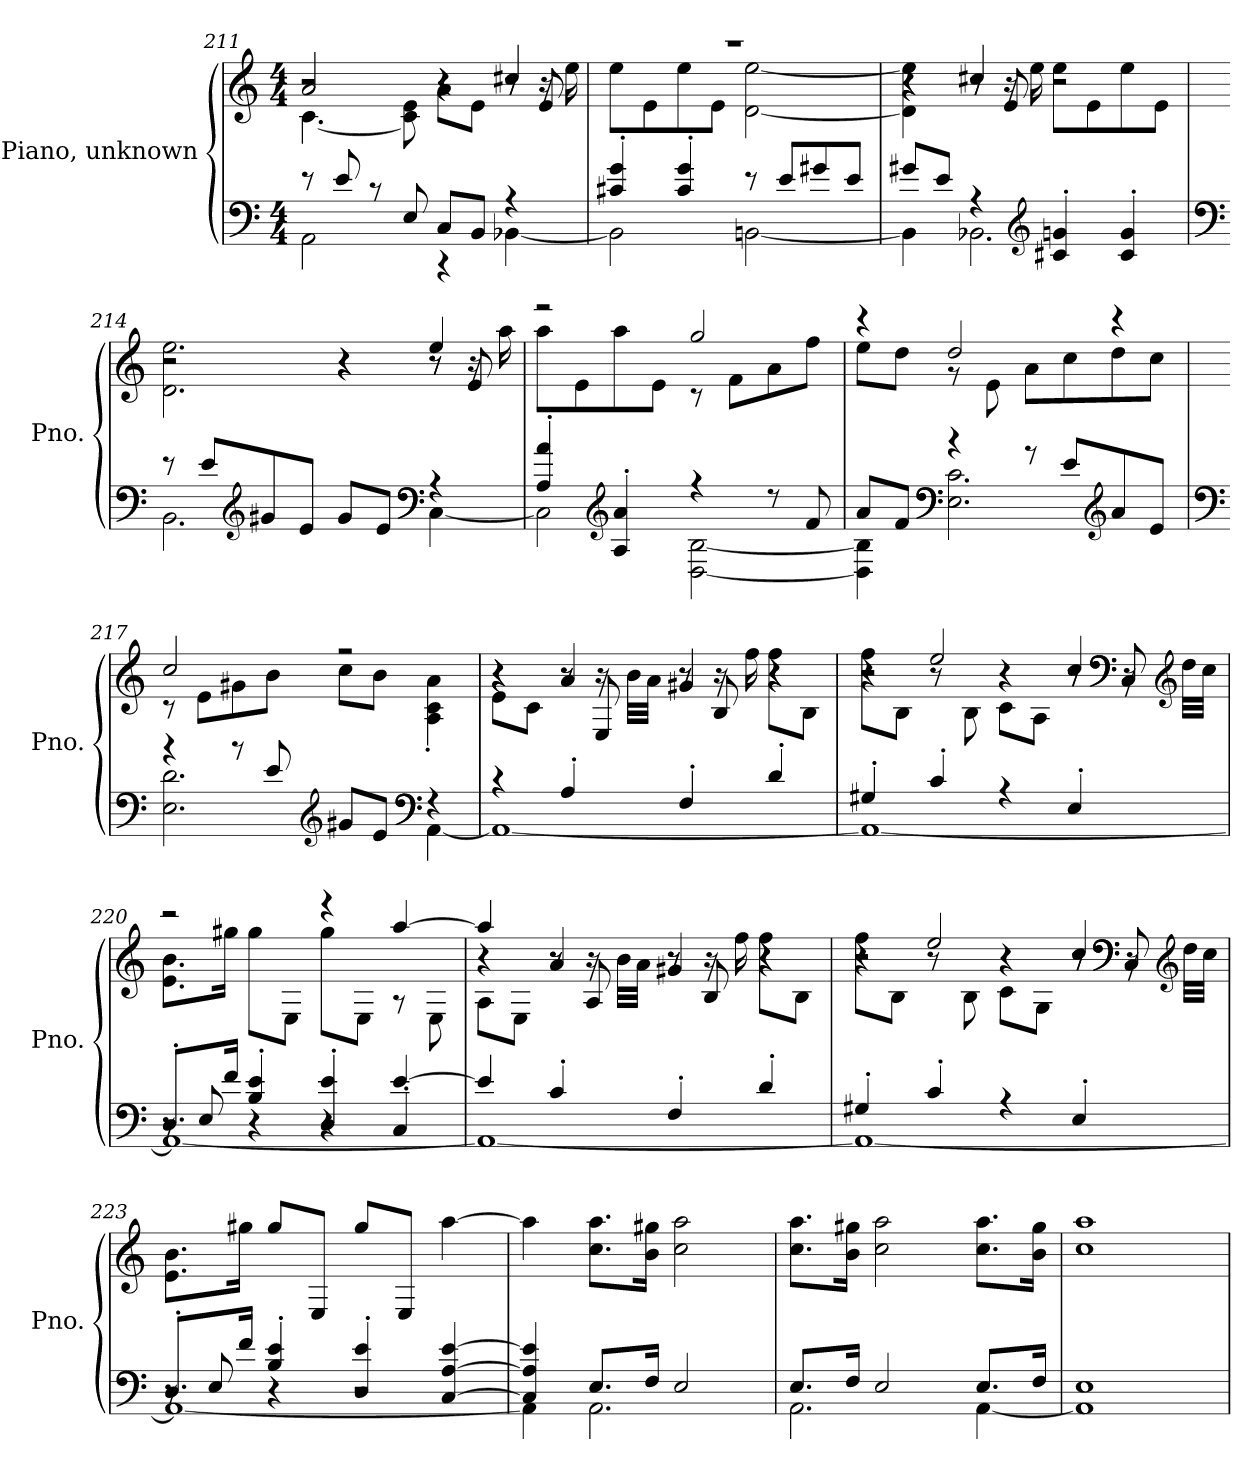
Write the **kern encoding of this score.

**kern	**kern
*part1	*part1
*staff2	*staff1
*I"Piano, unknown	*
*I'Pno.	*
*clefF4	*clefG2
*k[]	*k[]
*M4/4	*M4/4
=211	=211
*^	*^
*	*	*	*^
8r	2AA\	2a/	[4.c\	2r
8e/	.	.	.	.
8r	.	.	.	.
8E/	.	.	8c\] 8e\	.
8C/L	4r	4r	8a\L	4r
8BB/J	.	.	8e\J	.
4r	[4BB-X\	4cc#X/	8r	8r
.	.	.	16r	8e/
.	.	.	16ee\	.
*	*	*	*v	*v
=212	=212	=212	=212
4c#X/' 4g/'	2BB-\]	1r	8ee\L
.	.	.	8e\
4c#/' 4g/'	.	.	8ee\
.	.	.	8e\J
8r	[2BBn\	.	[2d\ [2ee\
8e/L	.	.	.
8g#X/	.	.	.
8e/J	.	.	.
!!LO:LB:g=z
=213	=213	=213	=213
*	*	*	*^
8g#X/L	4BB\]	4r	4d\] 4ee\]	4r
8e/J	.	.	.	.
4r	2.BB-X\	4cc#X/	8r	8r
.	.	.	16r	8e/
.	.	.	16ee\	.
*clefG2	*	*	*	*
4c#X/' 4gn/'	.	2r	8ee\L	2r
.	.	.	8e\	.
4c#/' 4g/'	.	.	8ee\	.
.	.	.	8e\J	.
=214	=214	=214	=214	=214
*clefF4	*	*	*	*
8r	2.BB\	2r	2.d\ 2.ee\	2r
8e/L	.	.	.	.
*clefG2	*	*	*	*
8g#X/	.	.	.	.
8e/J	.	.	.	.
8g#/L	.	4r	.	4r
8e/J	.	.	.	.
*clefF4	*	*	*	*
4r	[4C\	4ee/	8r	8r
.	.	.	16r	8e/
.	.	.	16aa\	.
*	*	*	*v	*v
=215	=215	=215	=215
4A/' 4a/'	2C\]	2r	8aa\L
.	.	.	8e\
*clefG2	*	*	*
4A/' 4a/'	.	.	8aa\
.	.	.	8e\J
4r	[2D\ [2B\	2gg/	8r
.	.	.	8f\L
8r	.	.	8a\
8f/	.	.	8ff\J
!!LO:LB:g=z	!!
=216	=216	=216	=216
8a/L	4D\] 4B\]	4r	8ee\L
8f/J	.	.	8dd\J
*clefF4	*	*	*
4r	2.E\ 2.c\	2dd/	8r
.	.	.	8e\
8r	.	.	8a\L
8e/L	.	.	8cc\
*clefG2	*	*	*
8a/	.	4r	8dd\
8e/J	.	.	8cc\J
=217	=217	=217	=217
*clefF4	*	*	*
4r	2.E\ 2.d\	2cc/	8r
.	.	.	8e\L
8r	.	.	8g#X\
8e/	.	.	8b\J
*clefG2	*	*	*
8g#X/L	.	2r	8cc\L
8e/J	.	.	8b\J
*clefF4	*	*	*
4r	[4AA\	.	4A\' 4c\' 4a\'
=218	=218	=218	=218
*	*	*	*^
4r	1AA_	4r	8e\L	4r
.	.	.	8c\J	.
4A'/	.	4a/	8r	8r
.	.	.	16r	8E/
.	.	.	32b\LLL	.
.	.	.	32a\JJJ	.
4F'/	.	4g#X/	8r	8r
.	.	.	16r	8B/
.	.	.	16ff\	.
4d'/	.	4r	8ff\L	4r
.	.	.	8B\J	.
!!LO:LB:g=z	!!	!!
=219	=219	=219	=219	=219
4G#X'/	1AA_	4r	8ff\L	2r
.	.	.	8B\J	.
4c'/	.	2ee/	8r	.
.	.	.	8B\	.
4r	.	.	8c\L	4r
.	.	.	8A\J	.
4E'/	.	4cc/	8r	8r
*	*	*clefF4	*	*
.	.	.	16r	8C/
*	*	*clefG2	*	*
.	.	.	32dd\LLL	.
.	.	.	32cc\JJJ	.
*	*	*	*v	*v
=220	=220	=220	=220
*	*^	*	*
8.D'/L	1AA_	8r	2r	8.e\ 8.b\L
.	.	8E/	.	.
16f/Jk	.	.	.	16gg#X\Jk
4B/' 4e/'	.	4r	.	8gg#\L
.	.	.	.	8E\J
4D/' 4e/'	.	4r	4r	8gg#\L
.	.	.	.	8E\J
[4e/	.	4C'/	[4aa/	8r
.	.	.	.	8E\
*	*v	*v	*	*
=221	=221	=221	=221
*	*	*	*^
4e/]	1AA_	4aa/]	8A\L	4r
.	.	.	8E\J	.
4c'/	.	4a/	8r	8r
.	.	.	16r	8A/
.	.	.	32b\LLL	.
.	.	.	32a\JJJ	.
4F'/	.	4g#X/	8r	8r
.	.	.	16r	8B/
.	.	.	16ff\	.
4d'/	.	4r	8ff\L	4r
.	.	.	8B\J	.
!!LO:LB:g=z	!!	!!
=222	=222	=222	=222	=222
4G#X'/	1AA_	4r	8ff\L	2r
.	.	.	8B\J	.
4c'/	.	2ee/	8r	.
.	.	.	8B\	.
4r	.	.	8c\L	4r
.	.	.	8G\J	.
4E'/	.	4cc/	8r	8r
*	*	*clefF4	*	*
.	.	.	16r	8C/
*	*	*clefG2	*	*
.	.	.	32dd\LLL	.
.	.	.	32cc\JJJ	.
*	*	*v	*v	*v
=223	=223	=223
*	*^	*
8.D'/L	1AA_	8r	8.e\ 8.b\L
.	.	8E/	.
16f/Jk	.	.	16gg#X\Jk
4B/' 4e/'	.	4r	8gg#/L
.	.	.	8E/J
4D/' 4e/'	.	2r	8gg#/L
.	.	.	8E/J
[4C/ [4A/ [4e/	.	.	[4aa\
*	*v	*v	*
=224	=224	=224
4C/] 4A/] 4e/]	4AA\]	4aa\]
8.E/L	2.AA\	8.cc\ 8.aa\L
16F/Jk	.	16b\ 16gg#X\Jk
2E/	.	2cc\ 2aa\
=225	=225	=225
8.E/L	2.AA\	8.cc\ 8.aa\L
16F/Jk	.	16b\ 16gg#X\Jk
2E/	.	2cc\ 2aa\
8.E/L	[4AA\	8.cc\ 8.aa\L
16F/Jk	.	16b\ 16gg#\Jk
=226	=226	=226
1E	1AA]	1cc 1aa
*v	*v	*
=	=
*-	*-
